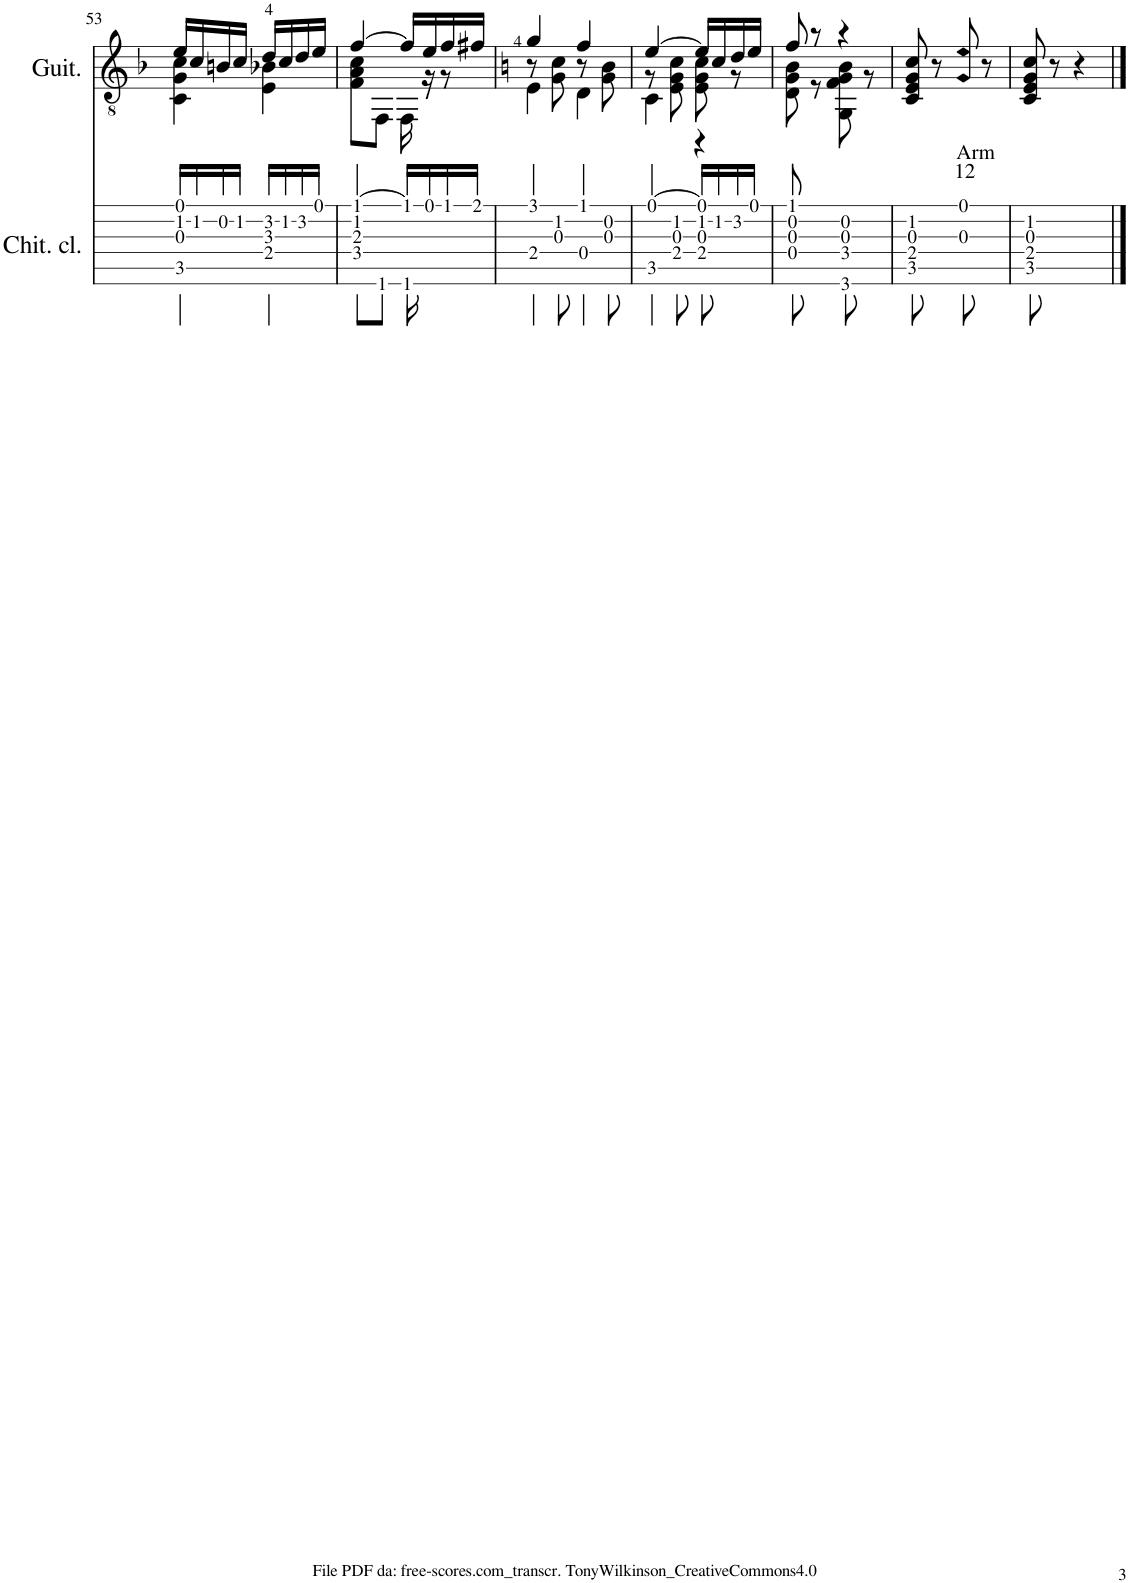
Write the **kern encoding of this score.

**kern	**kern
*part2	*part1
*staff2	*staff1
*I"Chitarra classica	*I"Guitar
*I'Chit. cl.	*I'Guit.
!!LO:PB:g=z
*	*clefGv2
*k[b-]	*k[b-]
*M2/4	*M2/4
=53	=53
*^	*^
16e/LL	4C\ 4G\ 4c\	16e/LL	4C\ 4G\ 4c\
16c/	.	16c/	.
16Bn/	.	16Bn/	.
16c/JJ	.	16c/JJ	.
16d/LL	4E\ 4B-X\	16d/LL	4E\ 4B-X\
16c/	.	16c/	.
16d/	.	16d/	.
16e/JJ	.	16e/JJ	.
=54	=54	=54	=54
[4f/	8F\ 8A\ 8c\L	[4f/	8F\ 8A\ 8c\L
.	8FF\J	.	8FF\J
16f/LL]	16FF\	16f/LL]	16FF\
16e/	16r	16e/	16r
16f/	8r	16f/	8r
16f#X/JJ	.	16f#X/JJ	.
*v	*v	*	*
*	*v	*v
=55	=55
*k[]	*k[]
*^	*^
*	*^	*	*^
4g/	8r	4E\	4g/	8r	4E\
.	8G\ 8c\	.	.	8G\ 8c\	.
4f/	8r	4D\	4f/	8r	4D\
.	8G\ 8B\	.	.	8G\ 8B\	.
=56	=56	=56	=56	=56	=56
[4e/	8r	4C\	[4e/	8r	4C\
.	8E\ 8G\ 8c\	.	.	8E\ 8G\ 8c\	.
16e/LL]	8E\ 8G\ 8c\	4r	16e/LL]	8E\ 8G\ 8c\	4r
16c/	.	.	16c/	.	.
16d/	8r	.	16d/	8r	.
16e/JJ	.	.	16e/JJ	.	.
*	*v	*v	*	*	*
*	*	*	*v	*v
=57	=57	=57	=57
8f/	8D\ 8G\ 8B\	8f/	8D\ 8G\ 8B\
8r	8r	8r	8r
4r	8GG\ 8F\ 8G\ 8B\	4r	8GG\ 8F\ 8G\ 8B\
.	8r	.	8r
*v	*v	*	*
*	*v	*v
=58	=58
8C\ 8E\ 8G\ 8c\	8C/ 8E/ 8G/ 8c/
8r	8r
!LO:TX:a:t=12	!
!LO:TX:a:t=Arm	!
8G\ 8e\	8G/ 8e/
8r	8r
=59	=59
8C\ 8E\ 8G\ 8c\	8C/ 8E/ 8G/ 8c/
8r	8r
4r	4r
==	==
*-	*-
